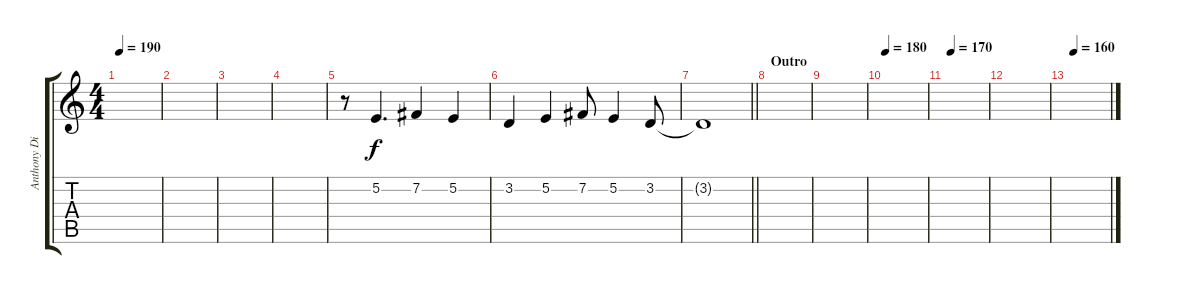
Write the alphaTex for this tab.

\track ("Anthony Dilonno (Backup Vocals)" "Anthony Di") {instrument clarinet}
\staff {score tabs}
\tuning (E4 B3 G3 D3 A2 E2) {hide}
\ts (4 4)
\tempo 190
\clef g2
\ks c
|
|
|
|
r.8 5.2.4{d} 7.2.4 5.2.4 |
3.2.4 5.2.4 7.2.8 5.2.4 3.2.8 |
\barLineRight lightlight
3.2{t}.1 |
\section ("" "Outro")
|
|
\tempo 180
|
\tempo (170 0.125)
|
|
\tempo (160 0.125)
